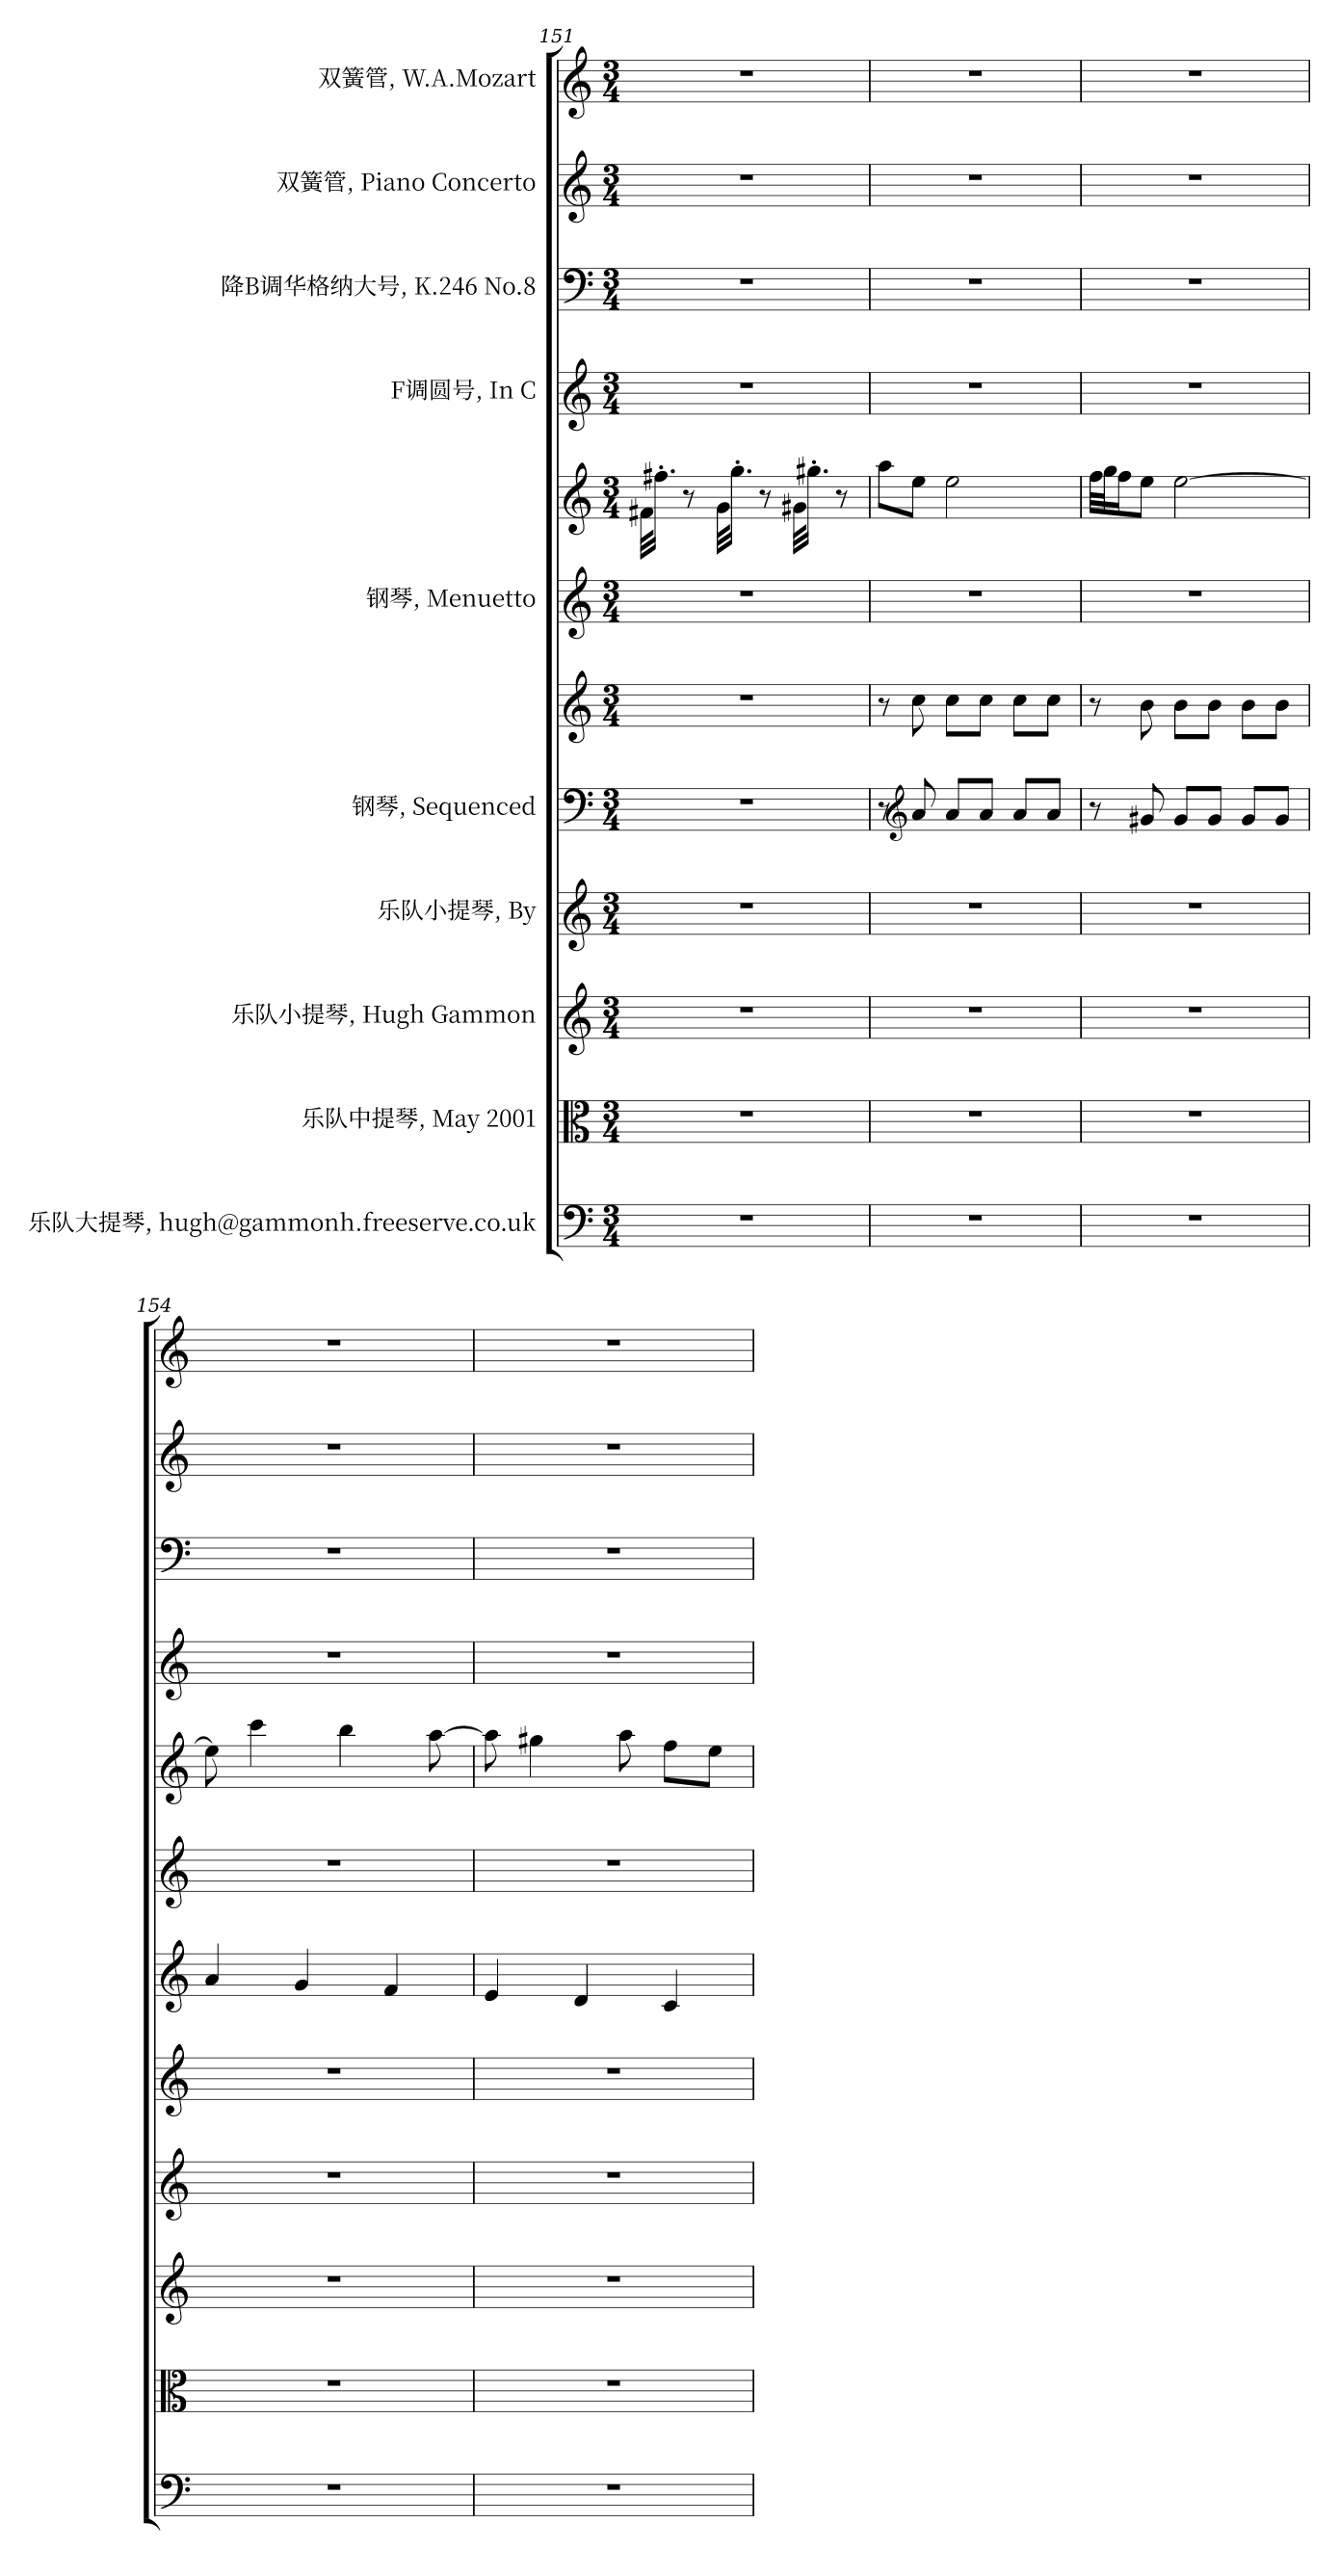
**kern	**kern	**kern	**kern	**kern	**kern	**kern	**kern	**kern	**kern	**kern	**kern
*part10	*part9	*part8	*part7	*part6	*part6	*part5	*part5	*part4	*part3	*part2	*part1
*staff12	*staff11	*staff10	*staff9	*staff8	*staff7	*staff6	*staff5	*staff4	*staff3	*staff2	*staff1
*I"乐队大提琴, hugh@gammonh.freeserve.co.uk	*I"乐队中提琴, May 2001	*I"乐队小提琴, Hugh Gammon	*I"乐队小提琴,         By	*I"钢琴, Sequenced	*	*I"钢琴, Menuetto	*	*I"F调圆号, In C	*I"降B调华格纳大号, K.246 No.8	*I"双簧管, Piano Concerto	*I"双簧管, W.A.Mozart
!!LO:PB:g=z
*clefF4	*clefC3	*clefG2	*clefG2	*clefF4	*clefG2	*clefG2	*clefG2	*clefG2	*clefF4	*clefG2	*clefG2
*	*	*	*	*	*	*	*	*ITrd4c7	*ITrd1c2	*	*
*k[]	*k[]	*k[]	*k[]	*k[]	*k[]	*k[]	*k[]	*k[b-]	*k[b-e-]	*k[]	*k[]
*M3/4	*M3/4	*M3/4	*M3/4	*M3/4	*M3/4	*M3/4	*M3/4	*M3/4	*M3/4	*M3/4	*M3/4
=151	=151	=151	=151	=151	=151	=151	=151	=151	=151	=151	=151
2.r	2.r	2.r	2.r	2.r	2.r	2.r	32f#X\KLL	2.r	2.r	2.r	2.r
.	.	.	.	.	.	.	16.ff#X'\JJ	.	.	.	.
.	.	.	.	.	.	.	8r	.	.	.	.
.	.	.	.	.	.	.	32g\KLL	.	.	.	.
.	.	.	.	.	.	.	16.gg'\JJ	.	.	.	.
.	.	.	.	.	.	.	8r	.	.	.	.
.	.	.	.	.	.	.	32g#X\KLL	.	.	.	.
.	.	.	.	.	.	.	16.gg#X'\JJ	.	.	.	.
.	.	.	.	.	.	.	8r	.	.	.	.
=152	=152	=152	=152	=152	=152	=152	=152	=152	=152	=152	=152
2.r	2.r	2.r	2.r	8r	8r	2.r	8aa\L	2.r	2.r	2.r	2.r
*	*	*	*	*clefG2	*	*	*	*	*	*	*
.	.	.	.	8a/	8cc\	.	8ee\J	.	.	.	.
.	.	.	.	8a/L	8cc\L	.	2ee\	.	.	.	.
.	.	.	.	8a/J	8cc\J	.	.	.	.	.	.
.	.	.	.	8a/L	8cc\L	.	.	.	.	.	.
.	.	.	.	8a/J	8cc\J	.	.	.	.	.	.
=153	=153	=153	=153	=153	=153	=153	=153	=153	=153	=153	=153
2.r	2.r	2.r	2.r	8r	8r	2.r	32ff\LLL	2.r	2.r	2.r	2.r
.	.	.	.	.	.	.	32gg\J	.	.	.	.
.	.	.	.	.	.	.	16ff\J	.	.	.	.
.	.	.	.	8g#X/	8b\	.	8ee\J	.	.	.	.
.	.	.	.	8g#/L	8b\L	.	[2ee\	.	.	.	.
.	.	.	.	8g#/J	8b\J	.	.	.	.	.	.
.	.	.	.	8g#/L	8b\L	.	.	.	.	.	.
.	.	.	.	8g#/J	8b\J	.	.	.	.	.	.
=154	=154	=154	=154	=154	=154	=154	=154	=154	=154	=154	=154
2.r	2.r	2.r	2.r	2.r	4a/	2.r	8ee\]	2.r	2.r	2.r	2.r
.	.	.	.	.	.	.	4ccc\	.	.	.	.
.	.	.	.	.	4g/	.	.	.	.	.	.
.	.	.	.	.	.	.	4bb\	.	.	.	.
.	.	.	.	.	4f/	.	.	.	.	.	.
.	.	.	.	.	.	.	[8aa\	.	.	.	.
!!LO:PB:g=z
=155	=155	=155	=155	=155	=155	=155	=155	=155	=155	=155	=155
2.r	2.r	2.r	2.r	2.r	4e/	2.r	8aa\]	2.r	2.r	2.r	2.r
.	.	.	.	.	.	.	4gg#X\	.	.	.	.
.	.	.	.	.	4d/	.	.	.	.	.	.
.	.	.	.	.	.	.	8aa\	.	.	.	.
.	.	.	.	.	4c/	.	8ff\L	.	.	.	.
.	.	.	.	.	.	.	8ee\J	.	.	.	.
=	=	=	=	=	=	=	=	=	=	=	=
*-	*-	*-	*-	*-	*-	*-	*-	*-	*-	*-	*-
